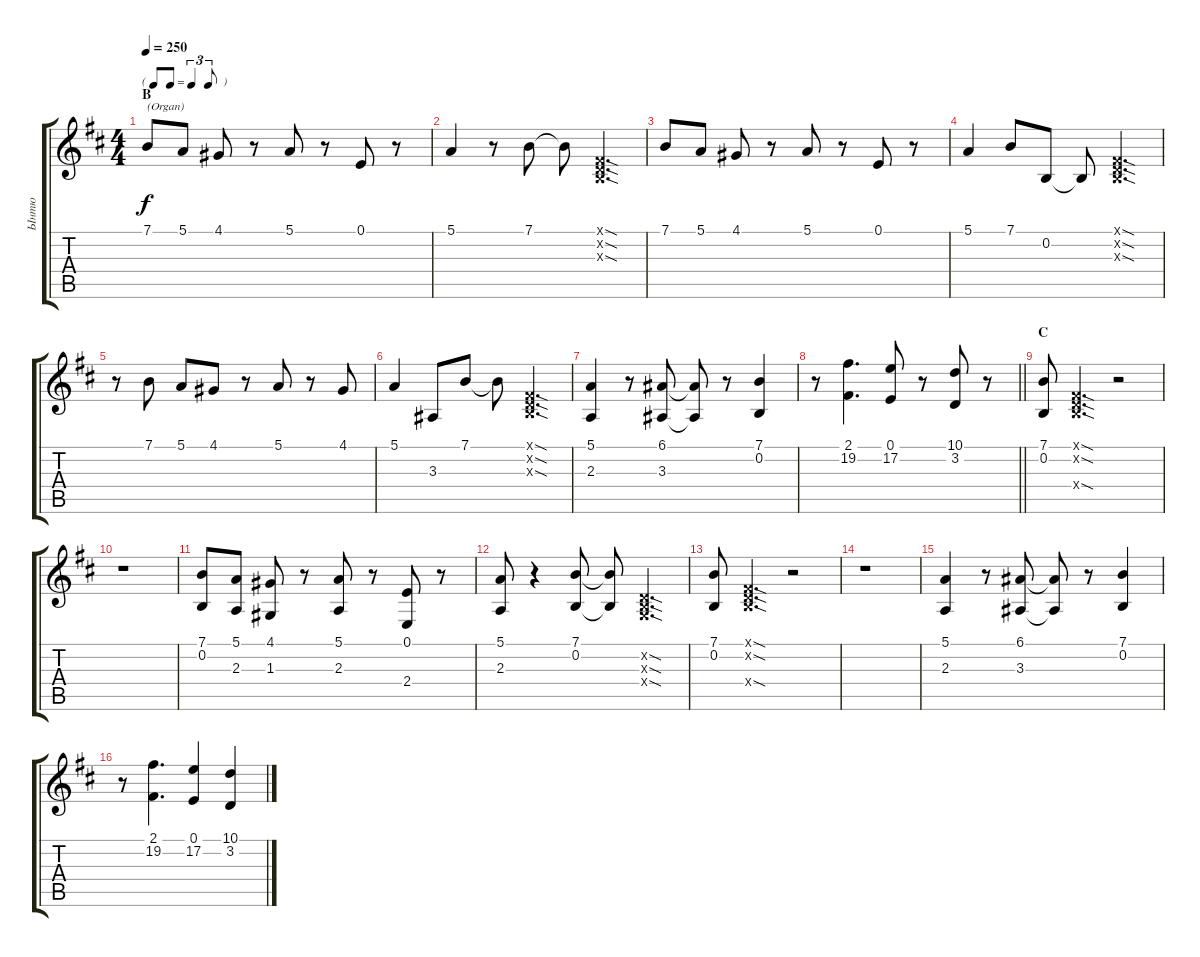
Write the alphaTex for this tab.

\track ("Ынтю" "Ынтю") {instrument drawbarorgan}
\staff {score tabs}
\tuning (E4 B3 G3 D3 A2 E2) {hide}
\ts (4 4)
\tf triplet8th
\section ("" "B")
\tempo 250
\clef g2
\ks d
7.1.8{txt "(Organ)" dy f instrument harpsichord} 5.1.8 4.1.8 r.8 5.1.8 r.8 0.1.8 r.8 |
5.1.4 r.8 7.1.8 7.1{t}.8 (2.1{sod x} 3.2{sod x} 4.3{sod x}).4{d} |
7.1.8 5.1.8 4.1.8 r.8 5.1.8 r.8 0.1.8 r.8 |
5.1.4 7.1.8 0.2.8 0.2{t}.8 (2.1{sod x} 0.2{sod x} 7.3{sod x}).4{d} |
r.8 7.1.8 5.1.8 4.1.8 r.8 5.1.8 r.8 4.1.8 |
5.1.4 3.3.8 7.1.8 7.1{t}.8 (2.1{sod x} 3.2{sod x} 4.3{sod x}).4{d} |
(5.1 2.3).4 r.8 (6.1 3.3).8 (6.1{t} 3.3{t}).8 r.8 (7.1 0.2).4 |
\barLineRight lightlight
r.8 (2.1 19.2).4{d} (0.1 17.2).8 r.8 (10.1 3.2).8 r.8 |
\section ("" "C")
(7.1 0.2).8{instrument drawbarorgan} (2.1{sod x} 0.2{sod x} 12.4{sod x}).4{d} r.2 |
r.1 |
(7.1 0.2).8 (5.1 2.3).8 (4.1 1.3).8 r.8 (5.1 2.3).8 r.8 (0.1 2.4).8 r.8 |
(5.1 2.3).8 r.4 (7.1 0.2).8 (7.1{t} 0.2{t}).8 (0.2{sod x} 0.3{sod x} 12.4{sod x}).4{d} |
(7.1 0.2).8 (2.1{sod x} 0.2{sod x} 12.4{sod x}).4{d} r.2 |
r.1 |
(5.1 2.3).4 r.8 (6.1 3.3).8 (6.1{t} 3.3{t}).8 r.8 (7.1 0.2).4 |
r.8 (2.1 19.2).4{d} (0.1 17.2).4 (10.1 3.2).4
